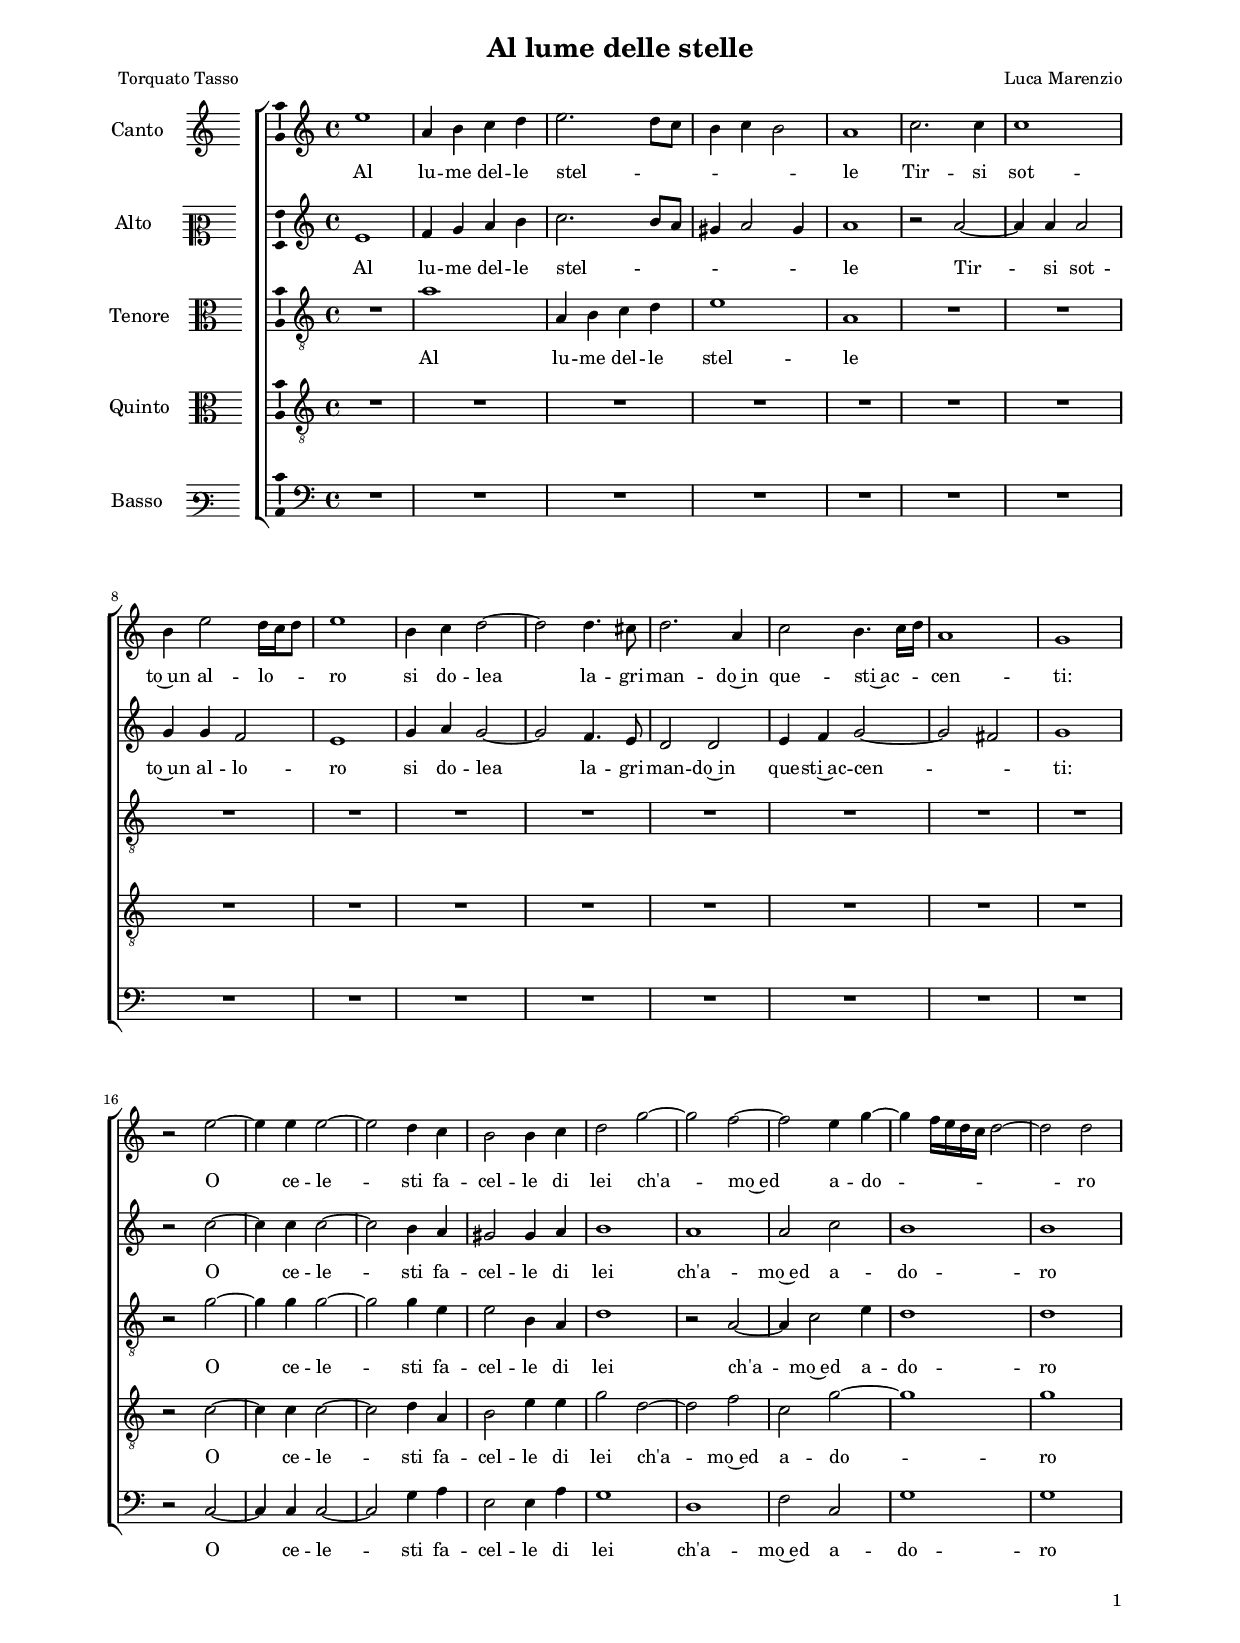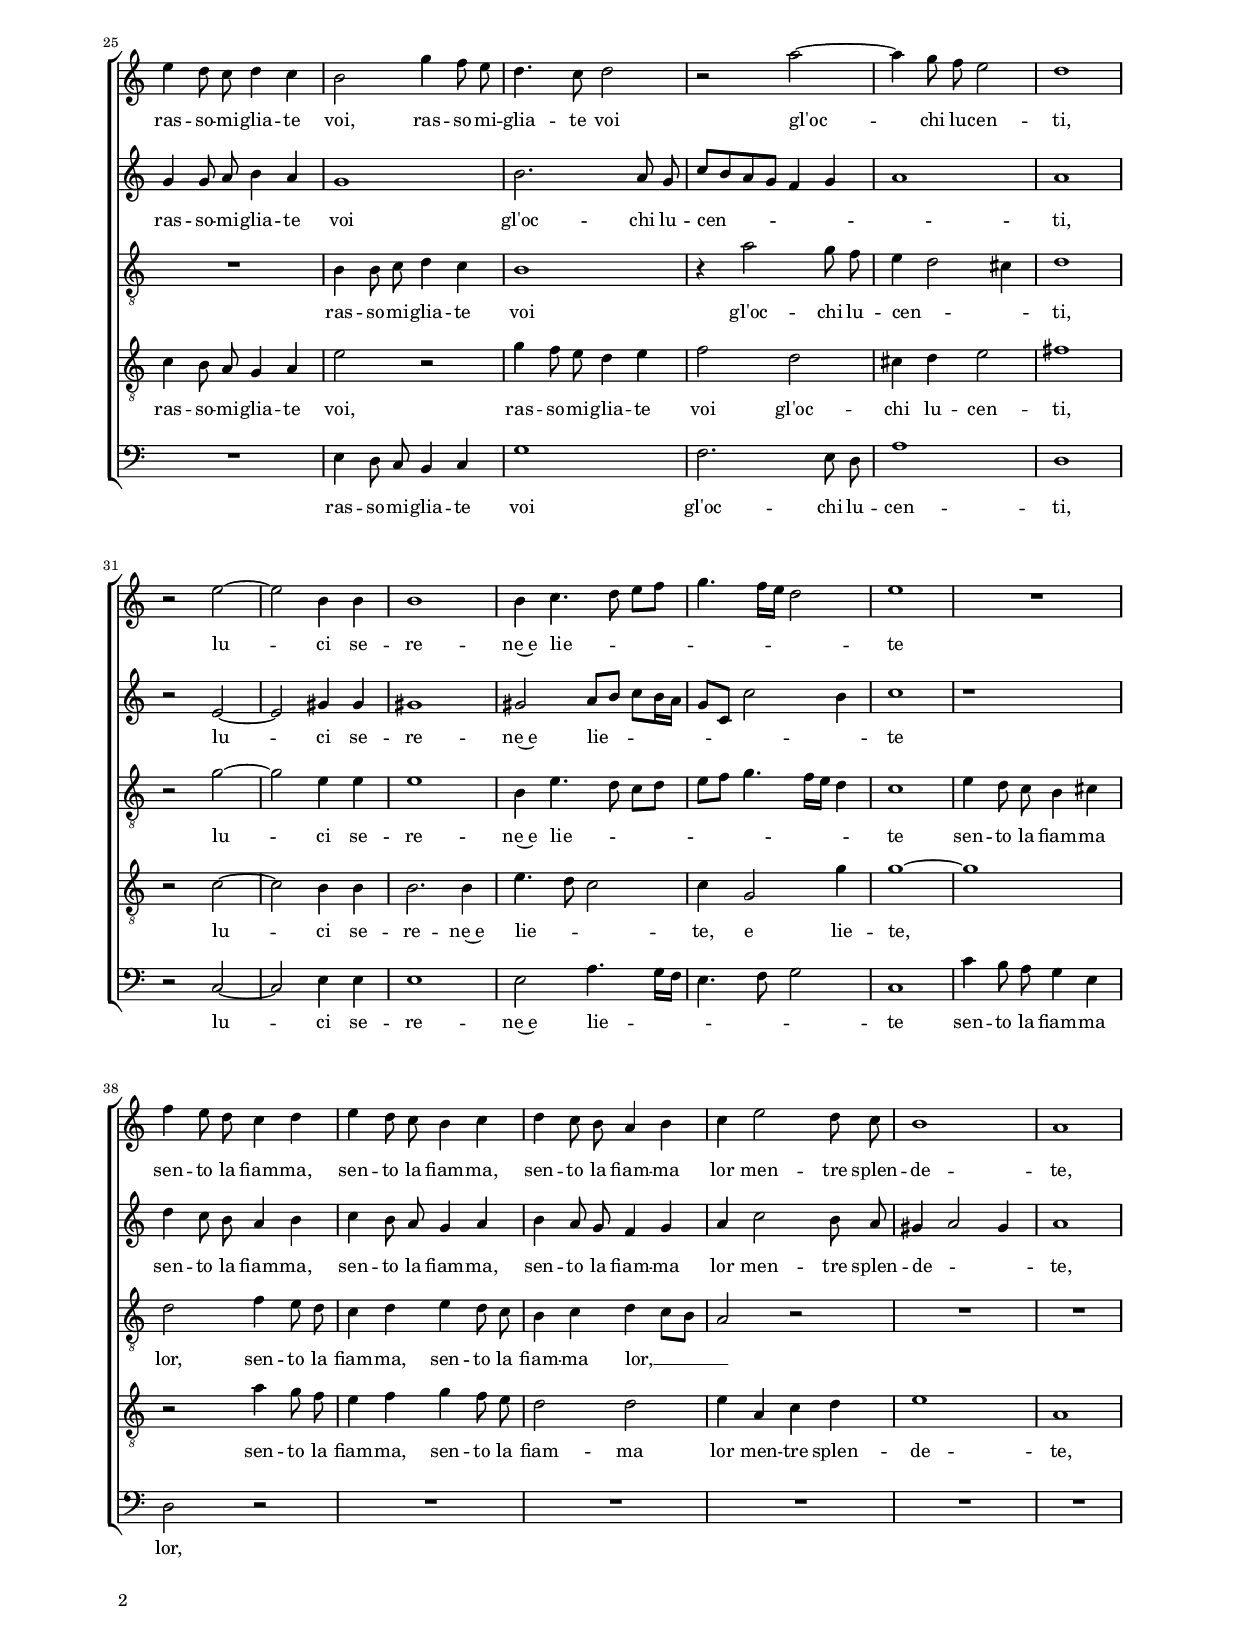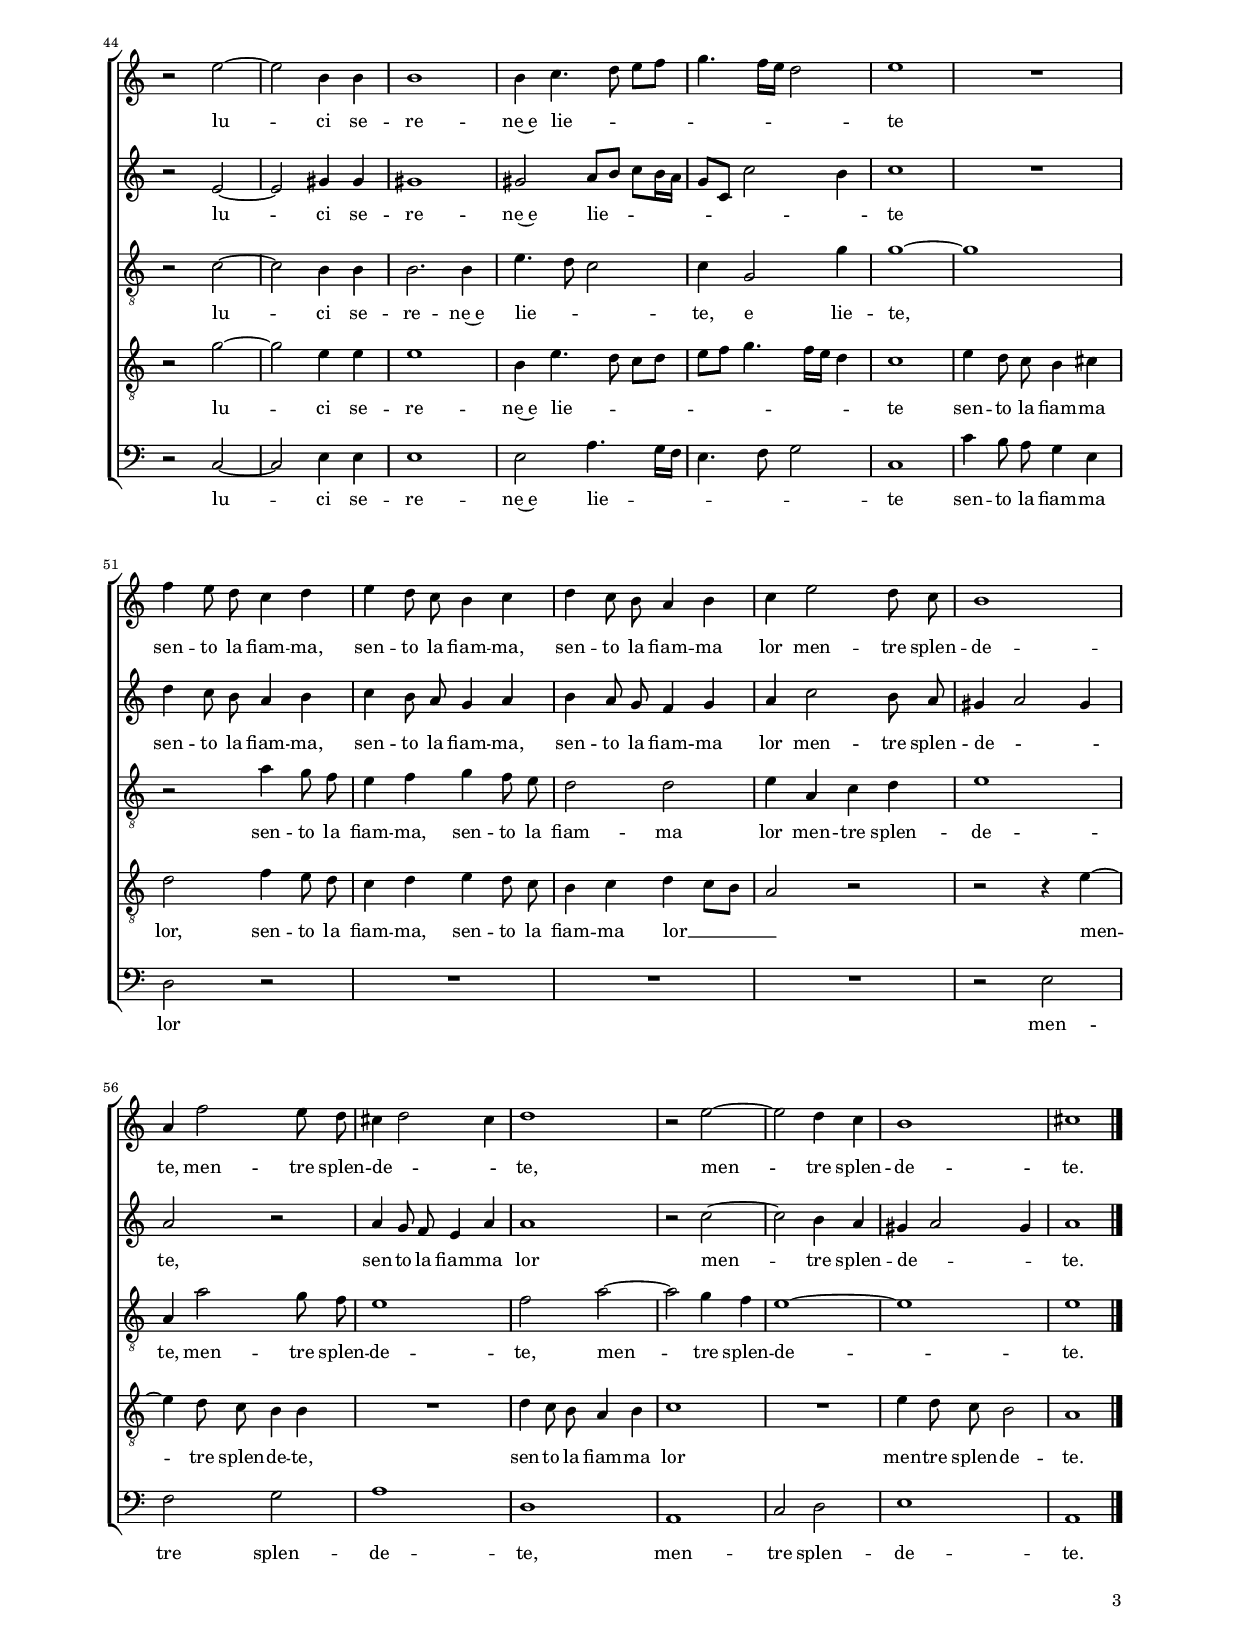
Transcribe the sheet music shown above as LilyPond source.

\header
{
  title="Al lume delle stelle"
  composer="Luca Marenzio"
  poet="Torquato Tasso"
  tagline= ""
}

\version "2.24.3"
\language deutsch
#(set-global-staff-size 15)
% #(set-default-paper-size "letter")
#(ly:set-option 'point-and-click #f)


\paper
	{
	top-margin = 1.8 \cm
	bottom-margin = 1.2 \cm
	left-margin = 2 \cm
	right-margin = 2 \cm
	ragged-bottom = ##f
	ragged-last-bottom = ##t
	print-page-number = ##f
	system-system-spacing = #'((basic-distance . 17) (minimum-distance . 14) (padding . 7) (strechability . 150))
	oddFooterMarkup=\markup   \fill-line { "" \fromproperty #'page:page-number-string }
	evenFooterMarkup=\markup  \fill-line { \fromproperty #'page:page-number-string "" }
	last-bottom-spacing = #'((basic-distance . 12) (minimum-distance . 7) (padding . 4))
	%systems-per-page = 3
%   page-count = 3
%	min-systems-per-page = 3
	markup-system-spacing.basic-distance = #12
%	print-all-headers = ##t
%	print-first-page-number = ##t
%	first-page-number = 1
	}

	
global = {
	\key c \major
	\time 4/4 % \set Score.measureLength = #(ly:make-moment 2/1)
	\set Score.tempoHideNote = ##t
	\tempo 4 = 100
	\skip 1*62 \bar "|."
	}

	ficta = { \once \set suggestAccidentals = ##t }

	forget = #(define-music-function (music) (ly:music?) #{
		\accidentalStyle forget
		$music
		\accidentalStyle default
		#})
	
	ki = \autoBeamOff
	be = \autoBeamOn



incipitcantus = \markup { \score {
	{
	\set Staff.instrumentName = \markup { \fontsize #1 "Canto" }
	\key c \major
	\clef violin
	s4 \bar ""
	}
	\layout  {
	raggedright = ##t
	indent = 1.6 \cm
	line-width = 2.5\cm
	\context { \Staff \remove Time_signature_engraver }
	\override Staff.Clef.Y-extent = #'(0 . 0)
	}} \hspace #1 }

	  
incipitaltus = \markup { \score {
	{
	\set Staff.instrumentName = \markup { \fontsize #1 "Alto" }
	\key c \major
	\clef mezzosoprano
	s4 \bar ""
	}
	\layout  {
	raggedright = ##t
	indent = 1.6 \cm
	line-width = 2.5\cm
	\context { \Staff \remove Time_signature_engraver }
	\override Staff.Clef.Y-extent = #'(0 . 0)
	}} \hspace #1 }


incipittenor = \markup { \score {
	{
	\set Staff.instrumentName = \markup { \fontsize #1 "Tenore" }
	\key c \major
	\clef alto
	s4 \bar ""
	}
	\layout  {
	raggedright = ##t
	indent = 1.6 \cm
	line-width = 2.5\cm
	\context { \Staff \remove Time_signature_engraver }
	\override Staff.Clef.Y-extent = #'(0 . 0)
	}} \hspace #1 }
	  
	  
incipitquintus = \markup { \score {
	{
	\set Staff.instrumentName = \markup { \fontsize #1 "Quinto" }
	\key c \major
	\clef alto
	s4 \bar ""
	}
	\layout  {
	raggedright = ##t
	indent = 1.6 \cm
	line-width = 2.5\cm
	\context { \Staff \remove Time_signature_engraver }
	\override Staff.Clef.Y-extent = #'(0 . 0)
	}} \hspace #1 }
	  
	  
incipitbassus = \markup { \score {
	{
	\set Staff.instrumentName = \markup { \fontsize #1 "Basso" }
	\key c \major
	\clef varbaritone
	s4 \bar ""
	}
	\layout  {
	raggedright = ##t
	indent = 1.6 \cm
	line-width = 2.5\cm
	\context { \Staff \remove Time_signature_engraver }
	\override Staff.Clef.Y-extent = #'(0 . 0)
	}} \hspace #1 }


cantus =  \relative c''
	{
	e1 
	a,4 h c d
	e2. d8 c 
	h4 c h2
	a1 
	c2. c4
	c1 
	h4 e2 d16 c d8
%9
	e1 
	h4 c d2~ |
	d2 d4. cis8 
	d2. a4
	c2 h4. c16 d 
	a1
	g1 \break
	r2 e'~
	e4 e e2~
	e2 d4 c
%19
	h2 h4 c
	d2 g2~ |
	g2 f2~
	f2 e4 g~
	g4 f16 e d c d2~ 
	d2 d2 \pageBreak
%25
	e4 \ki d8 c d4 c
	h2 g'4 f8 e
	d4. c8 d2
	r2 a'~
%29
	a4 g8 f e2 \be
	d1 | \break
	r2 e2~ 
	e2 h4 h
	h1 
	h4 c4. d8 e[ f]
	g4. f16 e d2 
	e1
	R1 
	f4 \ki e8 d c4 d
%39
	e4 d8 c h4 c 
	d4 c8 h a4 h |
	c4 e2 d8 c \be
	h1
	a1 \pageBreak
	r2 e'~
	e2 h4 h 
	h1
	h4 c4. d8 e[ f] 
	g4. f16 e d2
%49
	e1 
	R1 | \break
	f4 \ki e8 d c4 d
	e4 d8 c h4 c
	d4 c8 h a4 h
	c4 e2 d8 c
	h1 
	a4 f'2 e8 d
	cis4 d2 cis4 
	d1
%59
	r2 e2~ 
	e2 d4 c |
	h1 
	cis1 |
	}


altus =  \relative c'
	{
	e1 
	f4 g a h
	c2. h8 a 
	gis4 a2 gis4
	a1 
	r2 a~
	a4 a a2 
	g4 g f2
%9
	e1 
	g4 a g2~ |
	g2 f4. e8 
	d2 d
	e4 f g2~ 
	g2 fis2
	g1 
	r2 c~
	c4 c c2~ 
	c2 h4 a
%19
	gis2 gis4 a 
	h1 |
	a1 
	a2 c
	h1 
	h1
%25
	g4 \ki g8 a h4 a
	g1
	h2. a8 g \be
	c h a g f4 g
%29
	a1 
	a1 |
	r2 e2~ 
	e2 gis4 gis
	gis1 
	gis2 a8 h c h16 a
	g8 c, c'2 h4 
	c1
	r1 
	d4 \ki c8 h a4 h
%39
	c4 h8 a g4 a 
	h4 a8 g f4 g |
	a4 c2 h8 a \be
	gis4 a2 gis4
	a1 
	r2 e~
	e2 gis4 gis 
	gis1
	gis2 a8 h c h16 a 
	g8[ c,] c'2 h4
%49
	c1 
	R1 |
	d4 \ki c8 h a4 h 
	c4 h8 a g4 a
	h4 a8 g f4 g
	a4 c2 h8 a
	gis4 a2 gis4
	a2 r
	a4 g8 f e4 a 
	a1
%59
	r2 c2~
	c2 h4 a |
	gis4 a2 gis4
	a1 |
	}


tenor =  \relative c'
	{
	R1 
	a'1
	a,4 h c d 
	e1
	a,1
	R1
	R1
	R1
%9
	R1 |
	R1
	R1
	R1
	R1
	R1
	R1
	r2 g'~
	g4 g g2~ 
	g2 g4 e
%19
	e2 h4 a 
	d1 |
	r2 a~ 
	a4 c2 e4
	d1 
	d1
%25
	R1
	h4 \ki h8 c d4 c
	h1
	r4 a'2 g8 f \be
%29
	e4 d2 cis4
	d1 |
	r2 g2~ 
	g2 e4 e
	e1 
	h4 e4. d8 c[ d]
%35
	e8 f g4. f16 e d4 
	c1
	e4 \ki d8 c h4 cis 
	d2 f4 e8 d
%39
	c4 d e d8 c \be
	h4 c d c8 h |
	a2 r 
	R1
	R1
	r2 c~
	c2 h4 h 
	h2. h4
	e4. d8 c2 
	c4 g2 g'4
%49
	g1~
	g1 |
	r2 a4 \ki g8 f 
	e4 f g f8 e
	d2 d 
	e4 a, c d
	e1 
	a,4 a'2 g8 f
	e1 
	f2 a~
%59
	a2 g4 f 
	e1~ |
	e1 
	e1 |
	}


quintus  =  \relative c'
	{
	R1
	R1
	R1
	R1
	R1
	R1
	R1
	R1
%9
	R1
	R1 |
	R1
	R1
	R1
	R1
	R1
	r2 c~
	c4 c c2~
	c2 d4 a
%19
	h2 e4 e 
	g2 d~ |
	d2 f 
	c2 g'~
	g1
	g1
%25
	c,4 \ki h8 a g4 a 
	e'2 r
	g4 f8 e d4 e \be
	f2 d
%29
	cis4 d e2 
	fis1 |
	r2 c2~
	c2 h4 h
	h2. h4 
	e4. d8 c2
	c4 g2 g'4 
	g1~
	g1 
	r2 a4 \ki g8 f
%39
	e4 f g4 f8 e \be
	d2 d |
	e4 a, c d 
	e1
	a,1
	r2 g'~
	g2 e4 e 
	e1
	h4 e4. d8 c[ d]
	e f g4. f16 e d4
%49
	c1
	e4 \ki d8 c h4 cis |
	d2 f4 e8 d
	c4 d e d8 c \be
	h4 c d c8 h
	a2 r
%55
	r2 r4 e'4~
	e4 \ki d8 c h4 h
	R1
	d4 c8 h a4 h
%59
	c1 
	R1 |
	e4 d8 c h2
	a1 |
	}


bassus  =  \relative c
	{
	R1
	R1
	R1
	R1
	R1
	R1
	R1
	R1
%9
	R1
	R1 |
	R1
	R1
	R1
	R1
	R1
	r2 c~
	c4 c c2~
	c2 g'4 a
%19
	e2 e4 a
	g1 |
	d1 
	f2 c
	g'1
	g1
%25
	R1
	e4 \ki d8 c h4 c
	g'1
	f2. e8 d \be
%29
	a'1
	d, |
	r2 c2~
	c2 e4 e
	e1
	e2 a4. g16 f
	e4. f8 g2
	c,1
	c'4 \ki h8 a \be g4 e
	d2 r
%39
	R1
	R1 |
	R1
	R1
	R1
	r2 c~
	c2 e4 e
	e1
	e2 a4. g16 f 
	e4. f8 g2
%49
	c,1
	c'4 \ki h8 a g4 e |
	d2 r
	R1
	R1
	R1
	r2 e
	f2 g
	a1
	d,1
%59
	a1
	c2 d |
	e1
	a,1 |
	}


lyricscantus = \lyricmode {
	Al lu -- me del -- le stel -- _ _ _ _ _ le Tir -- si sot -- to~un al -- lo -- _ _ ro
	si do -- lea la -- gri -- man -- do~in que -- sti~ac -- _ _ cen -- ti:
	O ce -- le -- sti fa -- cel -- le
	di lei ch'a -- mo~ed a -- do -- _ _ _ _ _ ro
	ras -- so -- mi -- glia -- te voi,
	ras -- so -- mi -- glia -- te voi gl'oc -- chi lu -- cen -- ti,
	lu -- ci se -- re -- ne~e lie -- _ _ _ _ _ _ _ te
	sen -- to la fiam -- ma,
	sen -- to la fiam -- ma,
	sen -- to la fiam -- ma lor men -- tre splen -- de -- te,
	lu -- ci se -- re -- ne~e lie -- _ _ _ _ _ _ _ te
	sen -- to la fiam -- ma,
	sen -- to la fiam -- ma,
	sen -- to la fiam -- ma lor men -- tre splen -- de -- te,	
	men -- tre splen -- de -- _ _ te,
	men -- tre splen -- de -- te.
	}


lyricsaltus = \lyricmode {
	Al lu -- me del -- le stel -- _ _ _ _ _ le Tir -- si sot -- to~un al -- lo -- ro
	si do -- lea la -- gri -- man -- do~in que -- sti~ac -- cen -- _ ti:
	O ce -- le -- sti fa -- cel -- le
	di lei ch'a -- mo~ed a -- do -- ro
	ras -- so -- mi -- glia -- te voi gl'oc -- chi lu -- cen -- _ _ _ _ _ _ ti,
	lu -- ci se -- re -- ne~e lie -- _ _ _ _ _ _ _ _ te
	sen -- to la fiam -- ma,
	sen -- to la fiam -- ma,
	sen -- to la fiam -- ma lor men -- tre splen -- de -- _ _ te,
	lu -- ci se -- re -- ne~e lie -- _ _ _ _ _ _ _ _ te
	sen -- to la fiam -- ma,
	sen -- to la fiam -- ma,
	sen -- to la fiam -- ma lor men -- tre splen -- de -- _ _ te,	
	sen -- to la fiam -- ma lor men -- tre splen -- de -- _ _ te.
	}


lyricstenor = \lyricmode {
	Al lu -- me del -- le stel -- le
	O ce -- le -- sti fa -- cel -- le
	di lei ch'a -- mo~ed a -- do -- ro
	ras -- so -- mi -- glia -- te voi gl'oc -- chi lu -- cen -- _ _ ti,
	lu -- ci se -- re -- ne~e lie -- _ _ _ _ _ _ _ _ _ te
	sen -- to la fiam -- ma lor,
	sen -- to la fiam -- ma,
	sen -- to la fiam -- ma lor, __ _ _ _
	lu -- ci se -- re -- ne~e lie -- _ _ te,
	e lie -- te,
	sen -- to la fiam -- ma,
	sen -- to la fiam -- ma lor men -- tre splen -- de -- te,
	men -- tre splen -- de -- te,
	men -- tre splen -- de -- te.
	}


lyricsquintus = \lyricmode {
	O ce -- le -- sti fa -- cel -- le
	di lei ch'a -- mo~ed a -- do -- ro
	ras -- so -- mi -- glia -- te voi,
	ras -- so -- mi -- glia -- te voi gl'oc -- chi lu -- cen -- ti,
	lu -- ci se -- re -- ne~e lie -- _ _ te,
	e lie -- te,
	sen -- to la fiam -- ma,
	sen -- to la fiam -- ma lor men -- tre splen -- de -- te,
	lu -- ci se -- re -- ne~e lie -- _ _ _ _ _ _ _ _ _ te
	sen -- to la fiam -- ma lor,
	sen -- to la fiam -- ma,
	sen -- to la fiam -- ma lor __ _ _ _ men -- tre splen -- de -- te,	
	sen -- to la fiam -- ma lor men -- tre splen -- de -- te.
	}


lyricsbassus = \lyricmode {
	O ce -- le -- sti fa -- cel -- le
	di lei ch'a -- mo~ed a -- do -- ro
	ras -- so -- mi -- glia -- te voi gl'oc -- chi lu -- cen -- ti,
	lu -- ci se -- re -- ne~e lie -- _ _ _ _ _ te
	sen -- to la fiam -- ma lor,
	lu -- ci se -- re -- ne~e lie -- _ _ _ _ _ te
	sen -- to la fiam -- ma lor men -- tre splen -- de -- te,	
	men -- tre splen -- de -- te.
	}


\score
{  
	\transpose c c {
	\new ChoirStaff \with { \override StaffGrouper.staff-staff-spacing.basic-distance = #12 }
	<<

	\new Staff << \global
	\new Voice="v1" {
		\set Staff.instrumentName=\incipitcantus
%		\set Staff.instrumentName= "S"
		\set Staff.midiInstrument = "reed organ"
		\clef violin
		\cantus }
	\new Lyrics \lyricsto "v1" {\lyricscantus }
	>>


	\new Staff << \global
	\new Voice="v2" {
		\set Staff.instrumentName=\incipitaltus
%		\set Staff.instrumentName= "A"
		\set Staff.midiInstrument = "reed organ"
		\clef violin % "G_8"
		\altus}
	\new Lyrics \lyricsto "v2" {\lyricsaltus }
	>>


	\new Staff << \global
	\new Voice="v3" {
		\set Staff.instrumentName=\incipittenor
%		\set Staff.instrumentName= "T"
		\set Staff.midiInstrument = "reed organ"
		\clef "G_8"
		\tenor }
	\new Lyrics \lyricsto "v3" {\lyricstenor }
	>>


	\new Staff << \global
	\new Voice="v5" {
		\set Staff.instrumentName=\incipitquintus
%		\set Staff.instrumentName= "Q"
		\set Staff.midiInstrument = "reed organ"
		\clef "G_8"
		\quintus}
	\new Lyrics \lyricsto "v5" {\lyricsquintus }
	>>


	\new Staff << \global
	\new Voice="v4" {
		\set Staff.instrumentName=\incipitbassus
%		\set Staff.instrumentName= "B"
		\set Staff.midiInstrument = "reed organ"
		\clef bass 
		\bassus }
	\new Lyrics \lyricsto "v4" {\lyricsbassus}
	>>

	>>
	} % transpose

	\layout
	{
	indent = 2.5\cm
	\context { \Lyrics \override VerticalAxisGroup.nonstaff-relatedstaff-spacing.padding = #1.5 }
%	\context { \Lyrics \override LyricText.font-size = #1 }
	\context { \Staff \override TimeSignature.break-visibility = #end-of-line-invisible }
	\context { \Staff \consists Ambitus_engraver }
	\context { \Score \override BarNumber.padding = #2 }
	\context { \Voice \override NoteHead.style = #'baroque }
	}

\midi
	{
	}

}


% EOF
